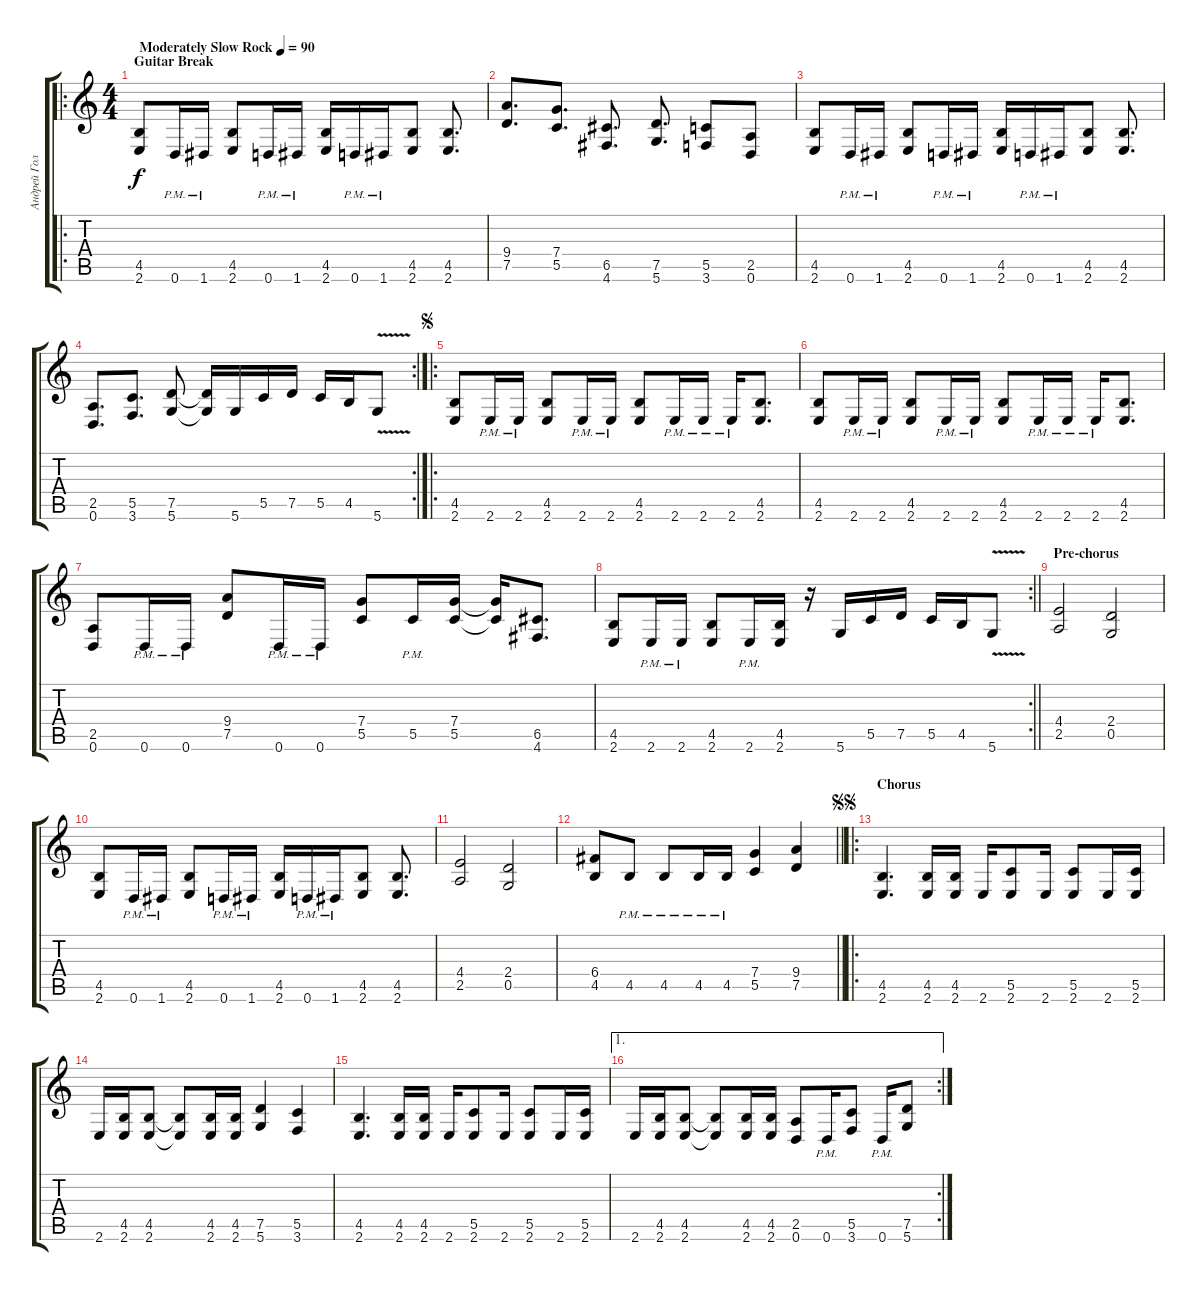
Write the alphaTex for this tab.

\track ("Андрей Голованов" "Андрей Гол") {instrument distortionguitar}
\staff {score tabs}
\tuning (D4 A3 F3 C3 G2 D2) {hide}
\ro
\ts (4 4)
\section ("" "Guitar Break")
\tempo (90 "Moderately Slow Rock")
\clef g2
\ks c
(4.5 2.6).8{dy f instrument distortionguitar} 0.6{pm}.16 1.6{pm}.16 (4.5 2.6).8 0.6{pm}.16 1.6{pm}.16 (4.5 2.6).16 0.6{pm}.16 1.6{pm}.16 (4.5 2.6).8 (4.5 2.6).8{d} |
(9.4 7.5).8{d} (7.4 5.5).8{d} (6.5 4.6).8{d} (7.5 5.6).8{d} (5.5 3.6).8 (2.5 0.6).8 |
(4.5 2.6).8 0.6{pm}.16 1.6{pm}.16 (4.5 2.6).8 0.6{pm}.16 1.6{pm}.16 (4.5 2.6).16 0.6{pm}.16 1.6{pm}.16 (4.5 2.6).8 (4.5 2.6).8{d} |
\rc 2
(2.5 0.6).8{d} (5.5 3.6).8{d} (7.5 5.6).8 (7.5{t} 5.6{t}).16 5.6.16 5.5.16 7.5.16 5.5.16 4.5.16 5.6{v}.8 |
\ro
\jump segno
(4.5 2.6).8 2.6{pm}.16 2.6{pm}.16 (4.5 2.6).8 2.6{pm}.16 2.6{pm}.16 (4.5 2.6).8 2.6{pm}.16 2.6{pm}.16 2.6{pm}.16 (4.5 2.6).8{d} |
(4.5 2.6).8 2.6{pm}.16 2.6{pm}.16 (4.5 2.6).8 2.6{pm}.16 2.6{pm}.16 (4.5 2.6).8 2.6{pm}.16 2.6{pm}.16 2.6{pm}.16 (4.5 2.6).8{d} |
(2.5 0.6).8 0.6{pm}.16 0.6{pm}.16 (9.4 7.5).8 0.6{pm}.16 0.6{pm}.16 (7.4 5.5).8 5.5{pm}.16 (7.4 5.5).16 (7.4{t} 5.5{t}).16 (6.5 4.6).8{d} |
\rc 2
\barLineRight lightlight
(4.5 2.6).8 2.6{pm}.16 2.6{pm}.16 (4.5 2.6).8 2.6{pm}.16 (4.5 2.6).16 r.16 5.6.16 5.5.16 7.5.16 5.5.16 4.5.16 5.6{v}.8 |
\section ("" "Pre-chorus")
(4.4 2.5).2 (2.4 0.5).2 |
(4.5 2.6).8 0.6{pm}.16 1.6{pm}.16 (4.5 2.6).8 0.6{pm}.16 1.6{pm}.16 (4.5 2.6).16 0.6{pm}.16 1.6{pm}.16 (4.5 2.6).8 (4.5 2.6).8{d} |
(4.4 2.5).2 (2.4 0.5).2 |
\barLineRight lightlight
(6.4 4.5).8 4.5{pm}.8 4.5{pm}.8 4.5{pm}.16 4.5{pm}.16 (7.4 5.5).4 (9.4 7.5).4 |
\ro
\section ("" "Chorus")
\jump segnosegno
(4.5 2.6).4{d} (4.5 2.6).16 (4.5 2.6).16 2.6.16 (5.5 2.6).8 2.6.16 (5.5 2.6).8 2.6.16 (5.5 2.6).16 |
2.6.16 (4.5 2.6).16 (4.5 2.6).8 (4.5{t} 2.6{t}).8 (4.5 2.6).16 (4.5 2.6).16 (7.5 5.6).4 (5.5 3.6).4 |
(4.5 2.6).4{d} (4.5 2.6).16 (4.5 2.6).16 2.6.16 (5.5 2.6).8 2.6.16 (5.5 2.6).8 2.6.16 (5.5 2.6).16 |
\ae 1
\rc 2
2.6.16 (4.5 2.6).16 (4.5 2.6).8 (4.5{t} 2.6{t}).8 (4.5 2.6).16 (4.5 2.6).16 (2.5 0.6).8 0.6{pm}.16 (5.5 3.6).8 0.6{pm}.16 (7.5 5.6).8
